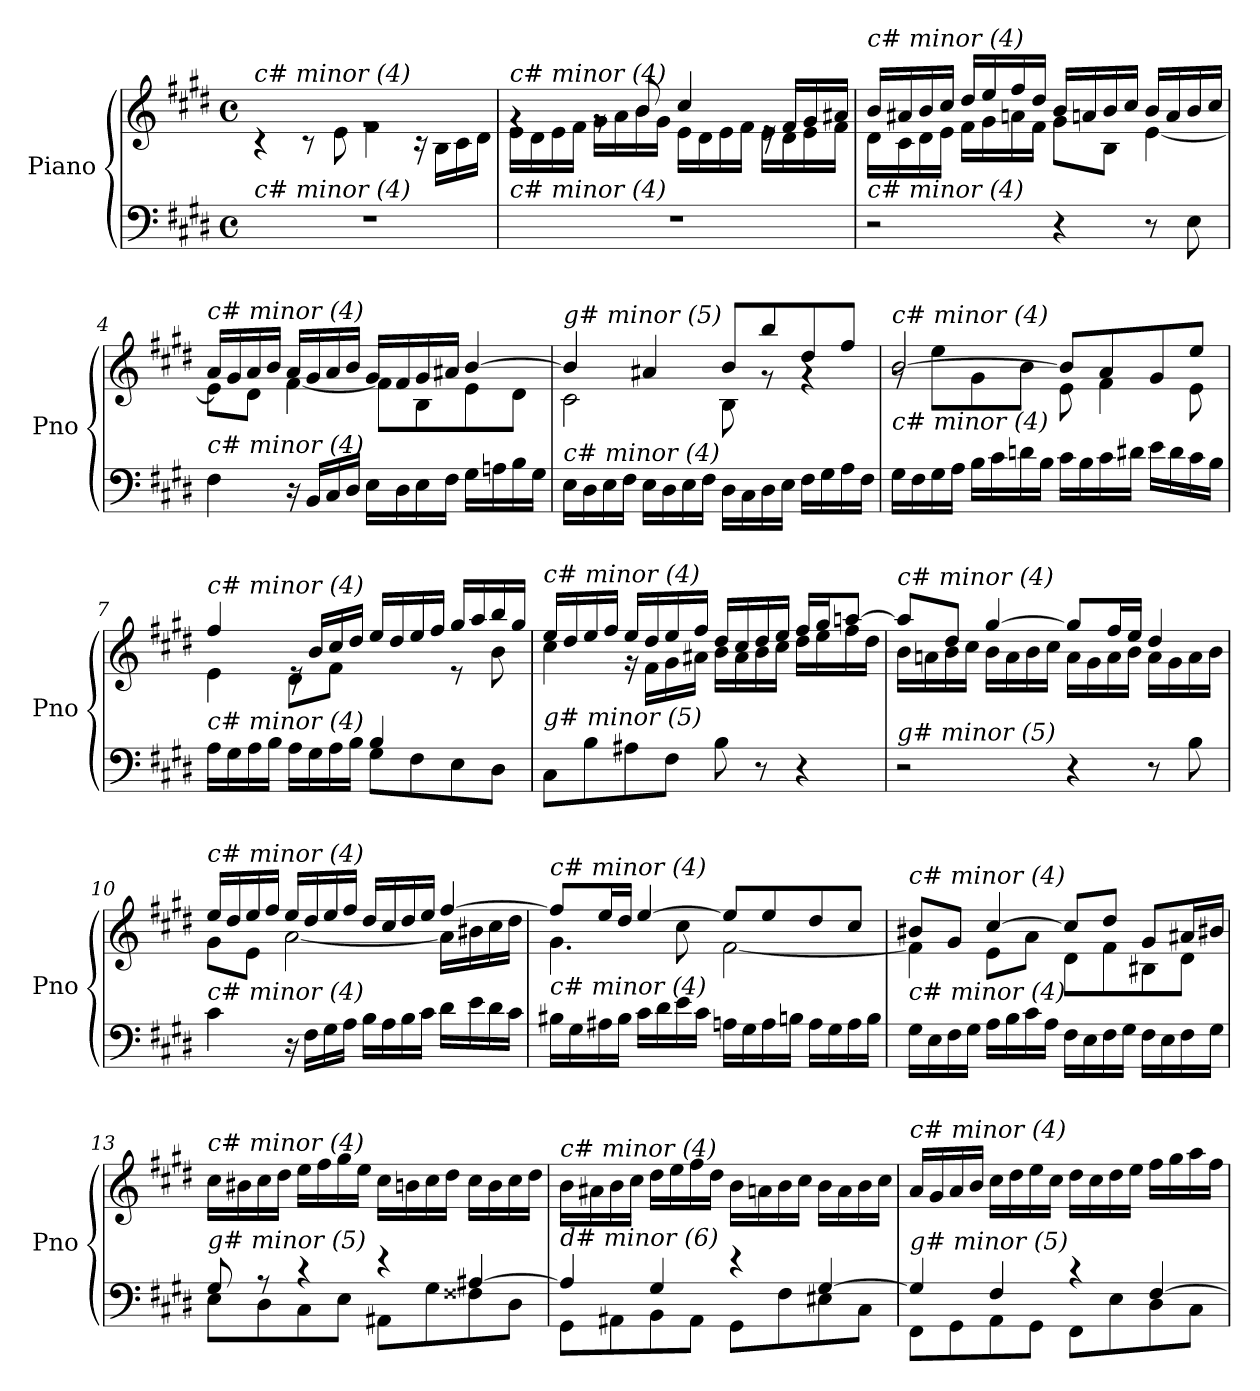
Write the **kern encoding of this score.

**kern	**kern
*part1	*part1
*staff2	*staff1
*I"Piano	*
*I'Pno	*
*clefF4	*clefG2
*k[f#c#g#d#]	*k[f#c#g#d#]
*M4/4	*M4/4
*met(c)	*met(c)
=1	=1
*	*^
!	!LO:TX:i:t=c# minor (4)	!
!LO:TX:i:t=c# minor (4)	!	!
1r	1rg	4r
.	.	8r
.	.	8e\
.	.	4f#\
.	.	16r
.	.	16B\LL
.	.	16c#\
.	.	16d#\JJ
=2	=2	=2
!	!LO:TX:i:t=c# minor (4)	!
!LO:TX:i:t=c# minor (4)	!	!
1r	4rg	16e\LL
.	.	16d#\
.	.	16e\
.	.	16f#\JJ
.	8rg	16g#\LL
.	.	16a\
.	8b/	16b\
.	.	16g#\JJ
.	4cc#/	16e\LL
.	.	16d#\
.	.	16e\
.	.	16f#\JJ
.	16re	16e\LL
.	16f#/LL	16d#\
.	16g#/	16e\
.	16a#X/JJ	16f#\JJ
=3	=3	=3
!	!LO:TX:i:t=c# minor (4)	!
!LO:TX:i:t=c# minor (4)	!	!
2r	16b/LL	16d#\LL
.	16a#X/	16c#\
.	16b/	16d#\
.	16cc#/JJ	16e\JJ
.	16dd#/LL	16f#\LL
.	16ee/	16g#\
.	16ff#/	16an\
.	16dd#/JJ	16f#\JJ
4r	16b/LL	8g#\L
.	16an/	.
.	16b/	8B\J
.	16cc#/JJ	.
8r	16b/LL	[4e\
.	16a/	.
8E\	16b/	.
.	16cc#/JJ	.
!!LO:LB:g=z	!!
=4	=4	=4
!	!LO:TX:i:t=c# minor (4)	!
!LO:TX:i:t=c# minor (4)	!	!
4F#\	16a/LL	8e\L]
.	16g#/	.
.	16a/	8d#\J
.	16b/JJ	.
16r	16a/LL	[4f#\
16BB/LL	16g#/	.
16C#/	16a/	.
16D#/JJ	16b/JJ	.
16E\LL	16g#/LL	8f#\L]
16D#\	16f#/	.
16E\	16g#/	8B\
16F#\JJ	16a#X/JJ	.
16G#\LL	[4b/	8e\
16An\	.	.
16B\	.	8d#\J
16G#\JJ	.	.
=5	=5	=5
!	!LO:TX:i:t=g# minor (5)	!
!LO:TX:i:t=c# minor (4)	!	!
16E\LL	4b/]	2c#\
16D#\	.	.
16E\	.	.
16F#\JJ	.	.
16E\LL	4a#X/	.
16D#\	.	.
16E\	.	.
16F#\JJ	.	.
16D#\LL	8b/L	8B\
16C#\	.	.
16D#\	8bb/	8rg
16E\JJ	.	.
16F#\LL	8dd#/	4rg
16G#\	.	.
16A\	8ff#/J	.
16F#\JJ	.	.
!!LO:LB:g=z	!!
=6	=6	=6
!	!LO:TX:i:t=c# minor (4)	!
!LO:TX:i:t=c# minor (4)	!	!
16G#\LL	[2b/	8rg
16F#\	.	.
16G#\	.	8ee\L
16A\JJ	.	.
16B\LL	.	8g#\
16c#\	.	.
16dn\	.	8b\J
16B\JJ	.	.
16c#\LL	8b/L]	8e\
16B\	.	.
16c#\	8a/	4f#\
16d#X\JJ	.	.
16e\LL	8g#/	.
16d#\	.	.
16c#\	8ee/J	8e\
16B\JJ	.	.
!!LO:LB:g=z	!!
=7	=7	=7
*^	*	*
!	!	!LO:TX:i:t=c# minor (4)	!
!LO:TX:i:t=c# minor (4)	!	!	!
2ryy	16A\LL	4ff#/	4e\
.	16G#\	.	.
.	16A\	.	.
.	16B\JJ	.	.
.	16A\LL	16re	8d#\L
.	16G#\	16b/LL	.
.	16A\	16cc#/	8f#\J
.	16B\JJ	16dd#/JJ	.
4B/	8G#\L	16ee/LL	4ryy
.	.	16dd#/	.
.	8F#\	16ee/	.
.	.	16ff#/JJ	.
4ryy	8E\	16gg#/LL	8r
.	.	16aa/	.
.	8D#\J	16bb/	8b\
.	.	16gg#/JJ	.
*v	*v	*	*
=8	=8	=8
!	!LO:TX:i:t=c# minor (4)	!
!LO:TX:i:t=g# minor (5)	!	!
8C#\L	16ee/LL	4cc#\
.	16dd#/	.
8B\	16ee/	.
.	16ff#/JJ	.
8A#X\	16ee/LL	16r
.	16dd#/	16f#\LL
8F#\J	16ee/	16g#\
.	16ff#/JJ	16a#X\JJ
8B\	16dd#/LL	16b\LL
.	16cc#/	16a#\
8r	16dd#/	16b\
.	16ee/JJ	16cc#\JJ
4r	16ff#/LL	16dd#\LL
.	16gg#/J	16ee\
.	[8aan/J	16ff#\
.	.	16dd#\JJ
=9	=9	=9
!	!LO:TX:i:t=c# minor (4)	!
!LO:TX:i:t=g# minor (5)	!	!
2r	8aan/L]	16b\LL
.	.	16an\
.	8dd#/J	16b\
.	.	16cc#\JJ
.	[4gg#/	16b\LL
.	.	16a\
.	.	16b\
.	.	16cc#\JJ
4r	8gg#/L]	16a\LL
.	.	16g#\
.	16ff#/L	16a\
.	16ee/JJ	16b\JJ
8r	4dd#/	16a\LL
.	.	16g#\
8B\	.	16a\
.	.	16b\JJ
!!LO:LB:g=z	!!
=10	=10	=10
!	!LO:TX:i:t=c# minor (4)	!
!LO:TX:i:t=c# minor (4)	!	!
4c#\	16ee/LL	8g#\L
.	16dd#/	.
.	16ee/	8e\J
.	16ff#/JJ	.
16r	16ee/LL	[2a\
16F#\LL	16dd#/	.
16G#\	16ee/	.
16A\JJ	16ff#/JJ	.
16B\LL	16dd#/LL	.
16A\	16cc#/	.
16B\	16dd#/	.
16c#\JJ	16ee/JJ	.
16d#\LL	[4ff#/	16a\LL]
16e\	.	16b#X\
16d#\	.	16cc#\
16c#\JJ	.	16dd#\JJ
=11	=11	=11
!	!LO:TX:i:t=c# minor (4)	!
!LO:TX:i:t=c# minor (4)	!	!
16B#X\LL	8ff#/L]	4.g#\
16G#\	.	.
16A#X\	16ee/L	.
16B#\JJ	16dd#/JJ	.
16c#\LL	[4ee/	.
16d#\	.	.
16e\	.	8cc#\
16c#\JJ	.	.
16An\LL	8ee/L]	[2f#\
16G#\	.	.
16A\	8ee/	.
16Bn\JJ	.	.
16A\LL	8dd#/	.
16G#\	.	.
16A\	8cc#/J	.
16B\JJ	.	.
!!LO:PB:g=z	!!
=12	=12	=12
!	!LO:TX:i:t=c# minor (4)	!
!LO:TX:i:t=c# minor (4)	!	!
16G#\LL	8b#X/L	4f#\]
16E\	.	.
16F#\	8g#/J	.
16G#\JJ	.	.
16A\LL	[4cc#/	8e\L
16B\	.	.
16c#\	.	8a\J
16A\JJ	.	.
16F#\LL	8cc#/L]	8d#\L
16E\	.	.
16F#\	8dd#/J	8f#\
16G#\JJ	.	.
16F#\LL	8g#/L	8B#X\
16E\	.	.
16F#\	16a#X/L	8d#\J
16G#\JJ	16b#X/JJ	.
*	*v	*v
=13	=13
*^	*
!	!	!LO:TX:i:t=c# minor (4)
!LO:TX:i:t=g# minor (5)	!	!
8G#/	8E\L	16cc#\LL
.	.	16b#X\
8r	8D#\	16cc#\
.	.	16dd#\JJ
4r	8C#\	16ee\LL
.	.	16ff#\
.	8E\J	16gg#\
.	.	16ee\JJ
4r	8AA#X\L	16cc#\LL
.	.	16bn\
.	8G#\	16cc#\
.	.	16dd#\JJ
[4A#X/	8F##X\	16cc#\LL
.	.	16b\
.	8D#\J	16cc#\
.	.	16dd#\JJ
!!LO:LB:g=z
=14	=14	=14
!	!	!LO:TX:i:t=c# minor (4)
!LO:TX:i:t=d# minor (6)	!	!
4A#/]	8GG#\L	16b\LL
.	.	16a#X\
.	8AA#X\	16b\
.	.	16cc#\JJ
4G#/	8BB\	16dd#\LL
.	.	16ee\
.	8AA#\J	16ff#\
.	.	16dd#\JJ
4r	8GG#\L	16b\LL
.	.	16an\
.	8F#\	16b\
.	.	16cc#\JJ
[4G#/	8E#X\	16b\LL
.	.	16a\
.	8C#\J	16b\
.	.	16cc#\JJ
=15	=15	=15
!	!	!LO:TX:i:t=c# minor (4)
!LO:TX:i:t=g# minor (5)	!	!
4G#/]	8FF#\L	16a/LL
.	.	16g#/
.	8GG#\	16a/
.	.	16b/JJ
4F#/	8AA\	16cc#\LL
.	.	16dd#\
.	8GG#\J	16ee\
.	.	16cc#\JJ
4r	8FF#\L	16dd#\LL
.	.	16cc#\
.	8E\	16dd#\
.	.	16ee\JJ
[4F#/	8D#\	16ff#\LL
.	.	16gg#\
.	8C#\J	16aa\
.	.	16ff#\JJ
*v	*v	*
=	=
*-	*-
